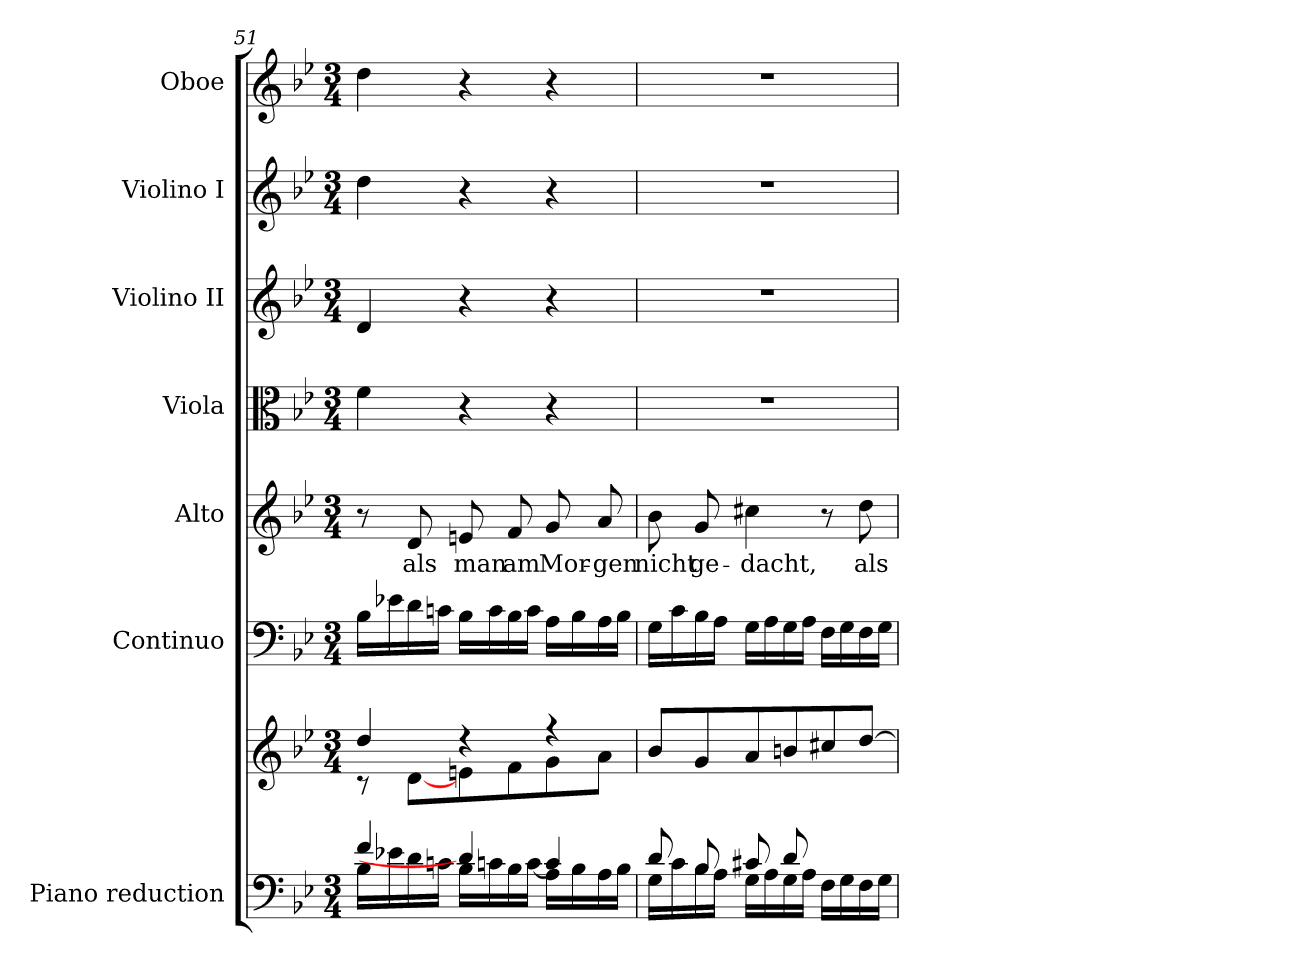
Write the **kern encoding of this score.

**kern	**kern	**kern	**kern	**text	**kern	**kern	**kern	**kern
*part7	*part7	*part6	*part5	*part5	*part4	*part3	*part2	*part1
*staff8	*staff7	*staff6	*staff5	*staff5	*staff4	*staff3	*staff2	*staff1
*I"Piano reduction	*	*I"Continuo	*I"Alto	*	*I"Viola	*I"Violino II	*I"Violino I	*I"Oboe
*I'Pno	*	*	*	*	*	*	*	*I'Ob
*clefF4	*clefG2	*clefF4	*clefG2	*	*clefC3	*clefG2	*clefG2	*clefG2
*k[b-e-]	*k[b-e-]	*k[b-e-]	*k[b-e-]	*	*k[b-e-]	*k[b-e-]	*k[b-e-]	*k[b-e-]
*M3/4	*M3/4	*M3/4	*M3/4	*	*M3/4	*M3/4	*M3/4	*M3/4
=51	=51	=51	=51	=51	=51	=51	=51	=51
*^	*^	*	*	*	*	*	*	*
4f/	16B-\LL	4dd/	8r	16B-\LL	8r	.	4f\	4d/	4dd\	4dd\
.	16e-X\	.	.	16e-X\	.	.	.	.	.	.
!	!	!	!	!	!	!LO:LY:b	!	!	!	!
.	16d\	.	[8d\L	16d\	8d/	als	.	.	.	.
.	16cn\JJ	.	.	16cn\JJ	.	.	.	.	.	.
!	!	!	!	!	!	!LO:LY:b	!	!	!	!
4d/]	16B-\LL	4r	8en\	16B-\LL	8en/	man	4r	4r	4r	4r
.	16cn\	.	.	16c\	.	.	.	.	.	.
!	!	!	!	!	!	!LO:LY:b	!	!	!	!
.	16B-\	.	8f\	16B-\	8f/	am	.	.	.	.
.	[16c\JJ	.	.	16c\JJ	.	.	.	.	.	.
!	!	!	!	!	!	!LO:LY:b	!	!	!	!
4c/]	16A\LL	4r	8g\	16A\LL	8g/	Mor-	4r	4r	4r	4r
.	16B-\	.	.	16B-\	.	.	.	.	.	.
!	!	!	!	!	!	!LO:LY:b	!	!	!	!
.	16A\	.	8a\J	16A\	8a/	-gen	.	.	.	.
.	16B-\JJ	.	.	16B-\JJ	.	.	.	.	.	.
=52	=52	=52	=52	=52	=52	=52	=52	=52	=52	=52
!	!	!	!	!	!	!LO:LY:b	!	!	!	!
8d/L	16G\LL	8b-/L	2ryy	16G\LL	8b-\	nicht	2.r	2.r	2.r	2.r
.	16c\	.	.	16c\	.	.	.	.	.	.
!	!	!	!	!	!	!LO:LY:b	!	!	!	!
8B-/	16B-\	8g/	.	16B-\	8g/	ge-	.	.	.	.
.	16A\JJ	.	.	16A\JJ	.	.	.	.	.	.
!	!	!	!	!	!	!LO:LY:b	!	!	!	!
8c#X/	16G\LL	8a/	.	16G\LL	4cc#X\	-dacht,	.	.	.	.
.	16A\	.	.	16A\	.	.	.	.	.	.
8d/	16G\	8bn/	.	16G\	.	.	.	.	.	.
.	16A\JJ	.	.	16A\JJ	.	.	.	.	.	.
4ryy	16F\LL	8cc#X/	8en\	16F\LL	8r	.	.	.	.	.
.	16G\	.	.	16G\	.	.	.	.	.	.
!	!	!	!	!	!	!LO:LY:b	!	!	!	!
.	16F\	[8dd/J	8f\J	16F\	8dd\	als	.	.	.	.
.	16G\JJ	.	.	16G\JJ	.	.	.	.	.	.
*v	*v	*	*	*	*	*	*	*	*	*
*	*v	*v	*	*	*	*	*	*	*
=	=	=	=	=	=	=	=	=
*-	*-	*-	*-	*-	*-	*-	*-	*-
